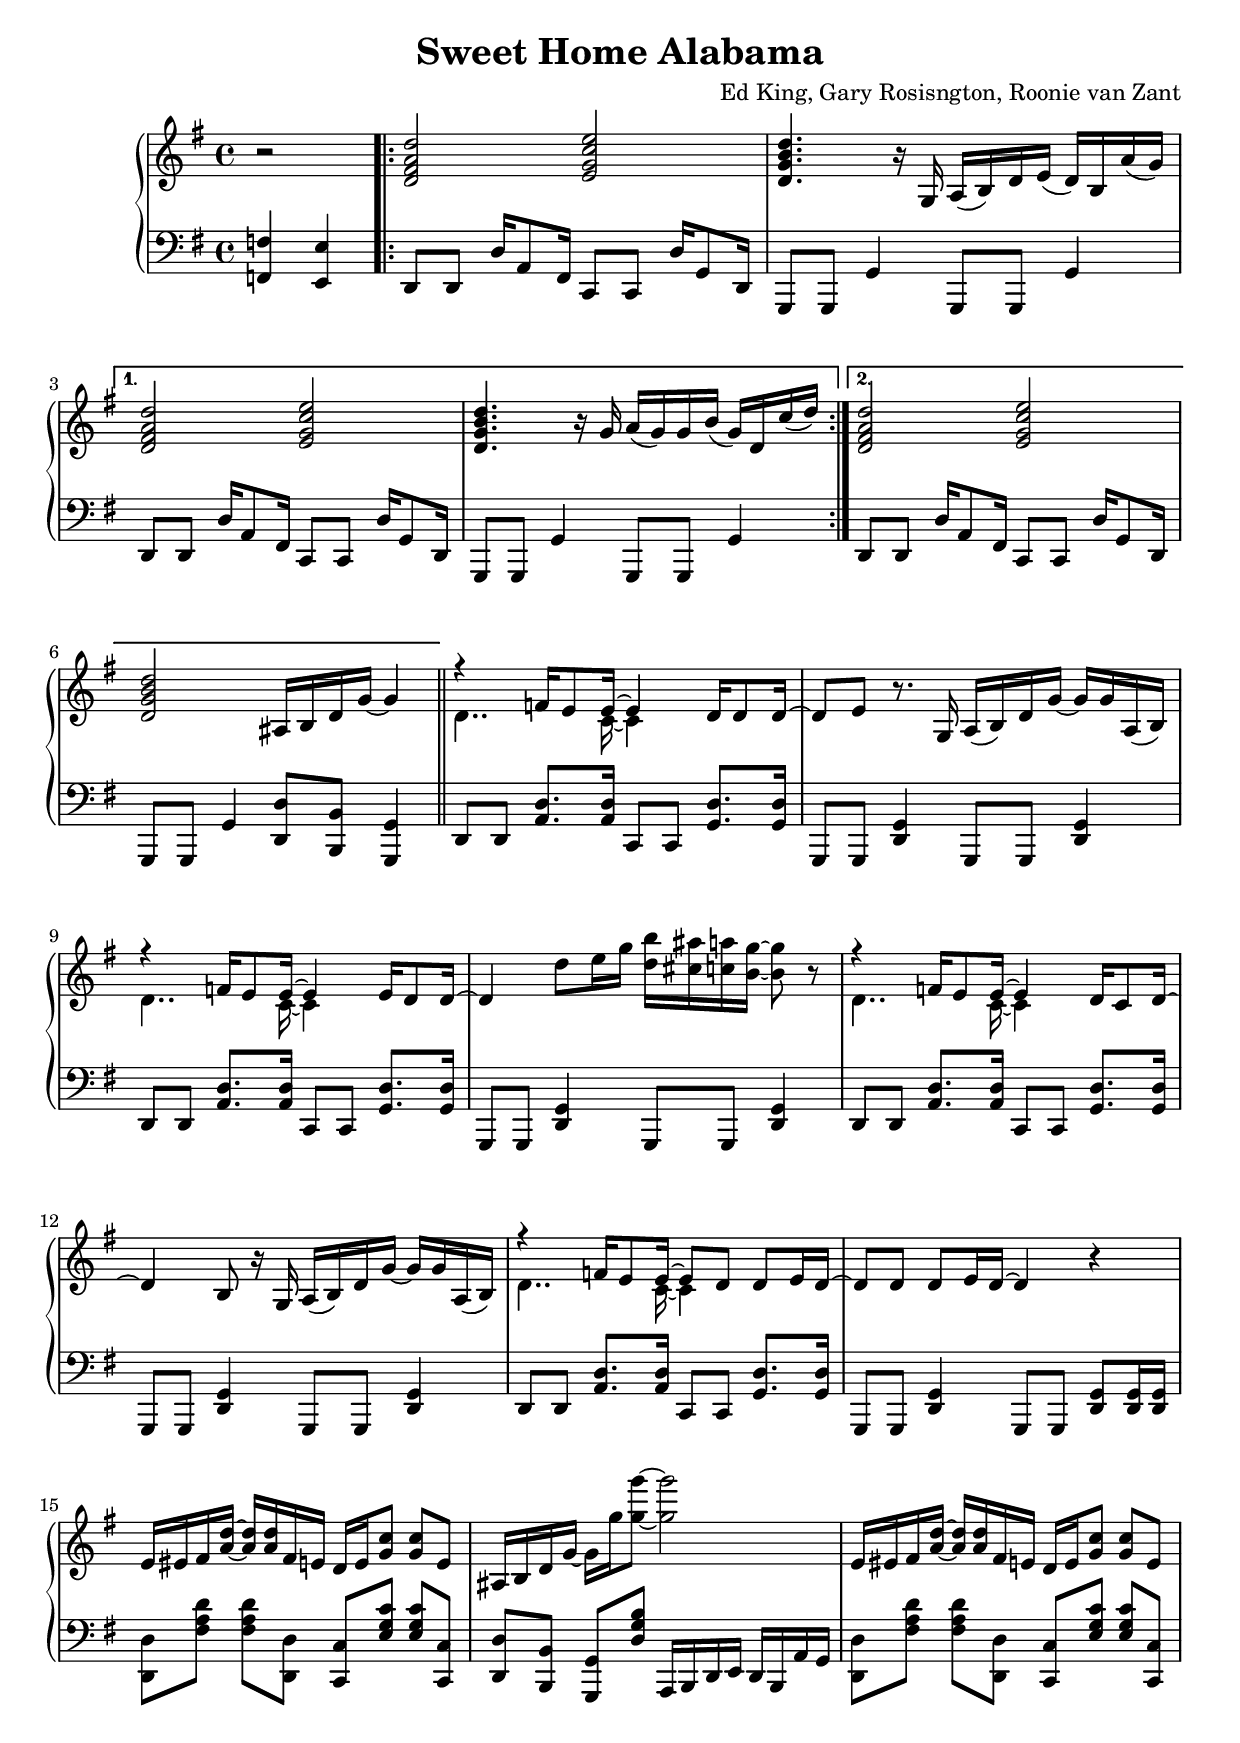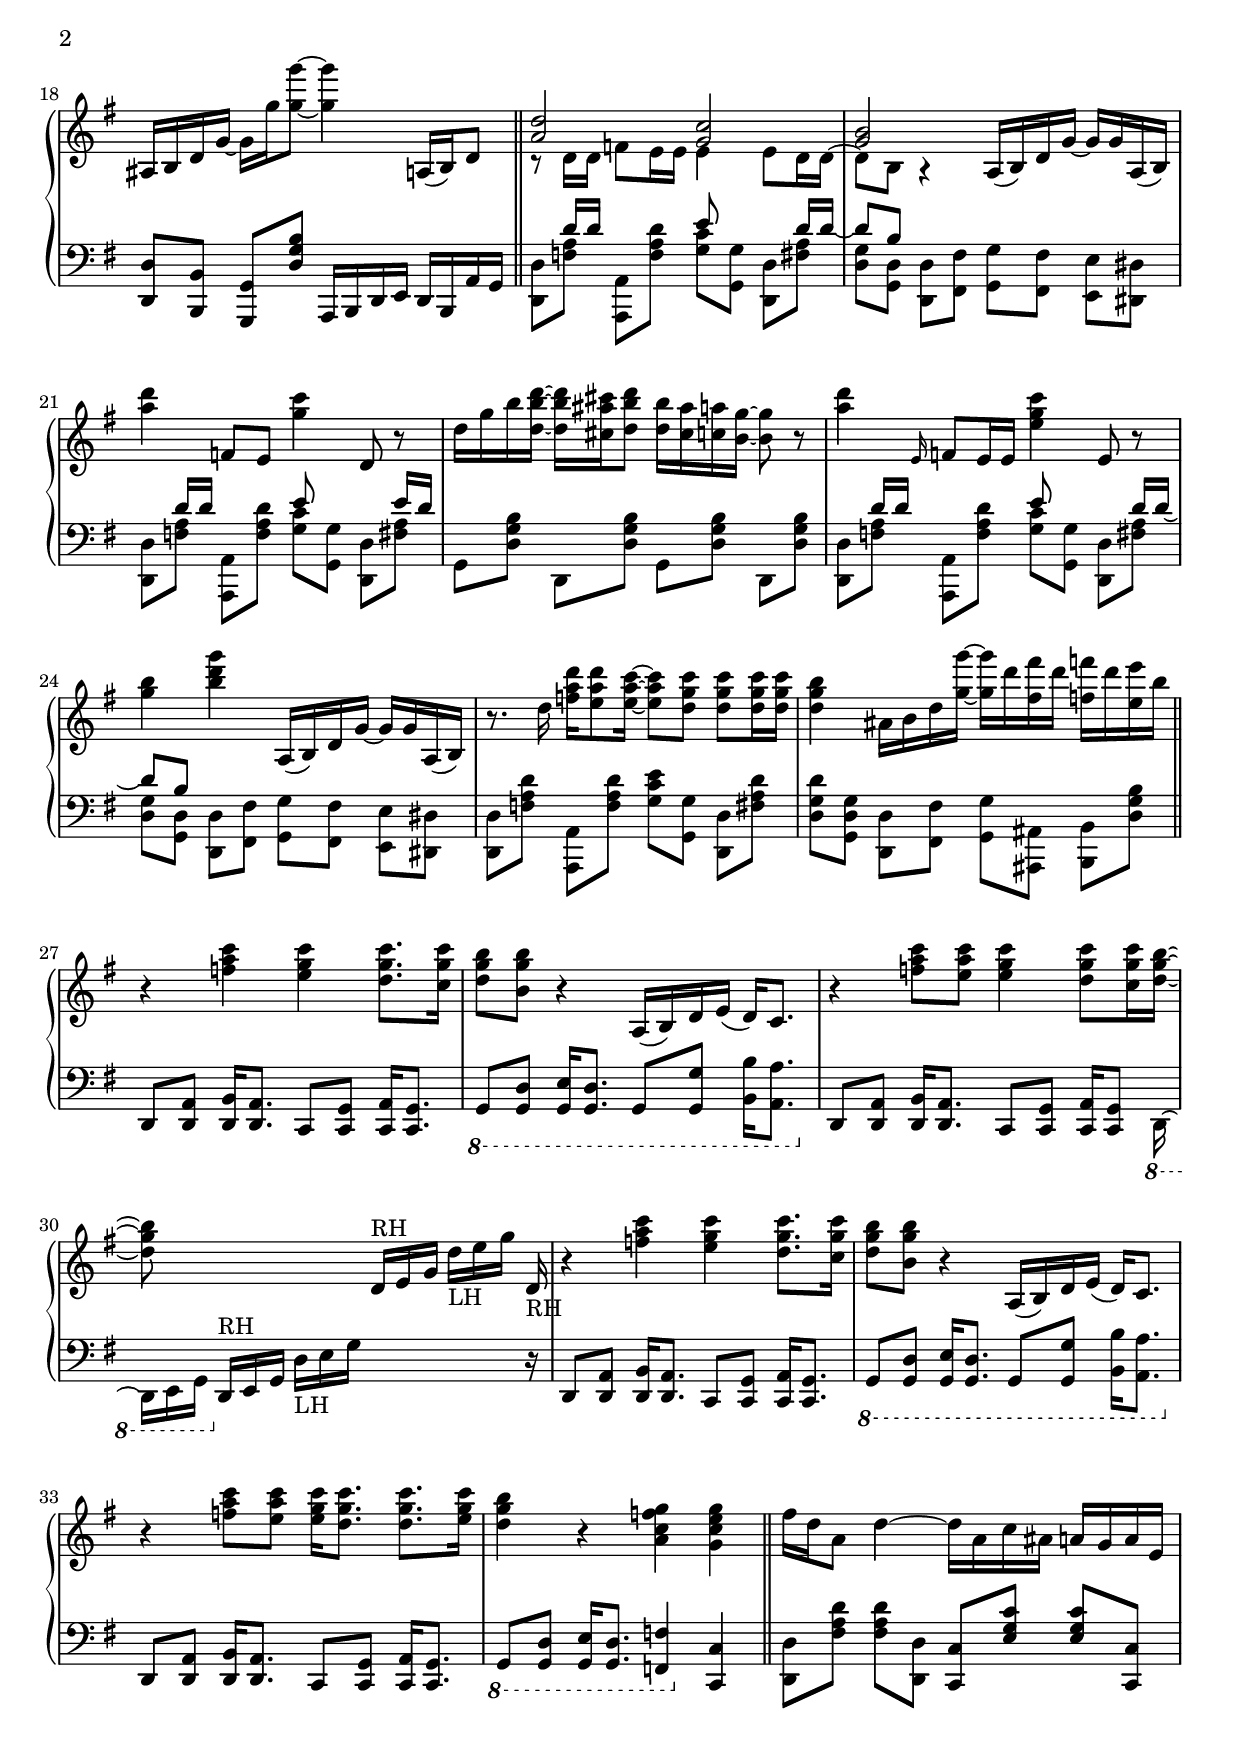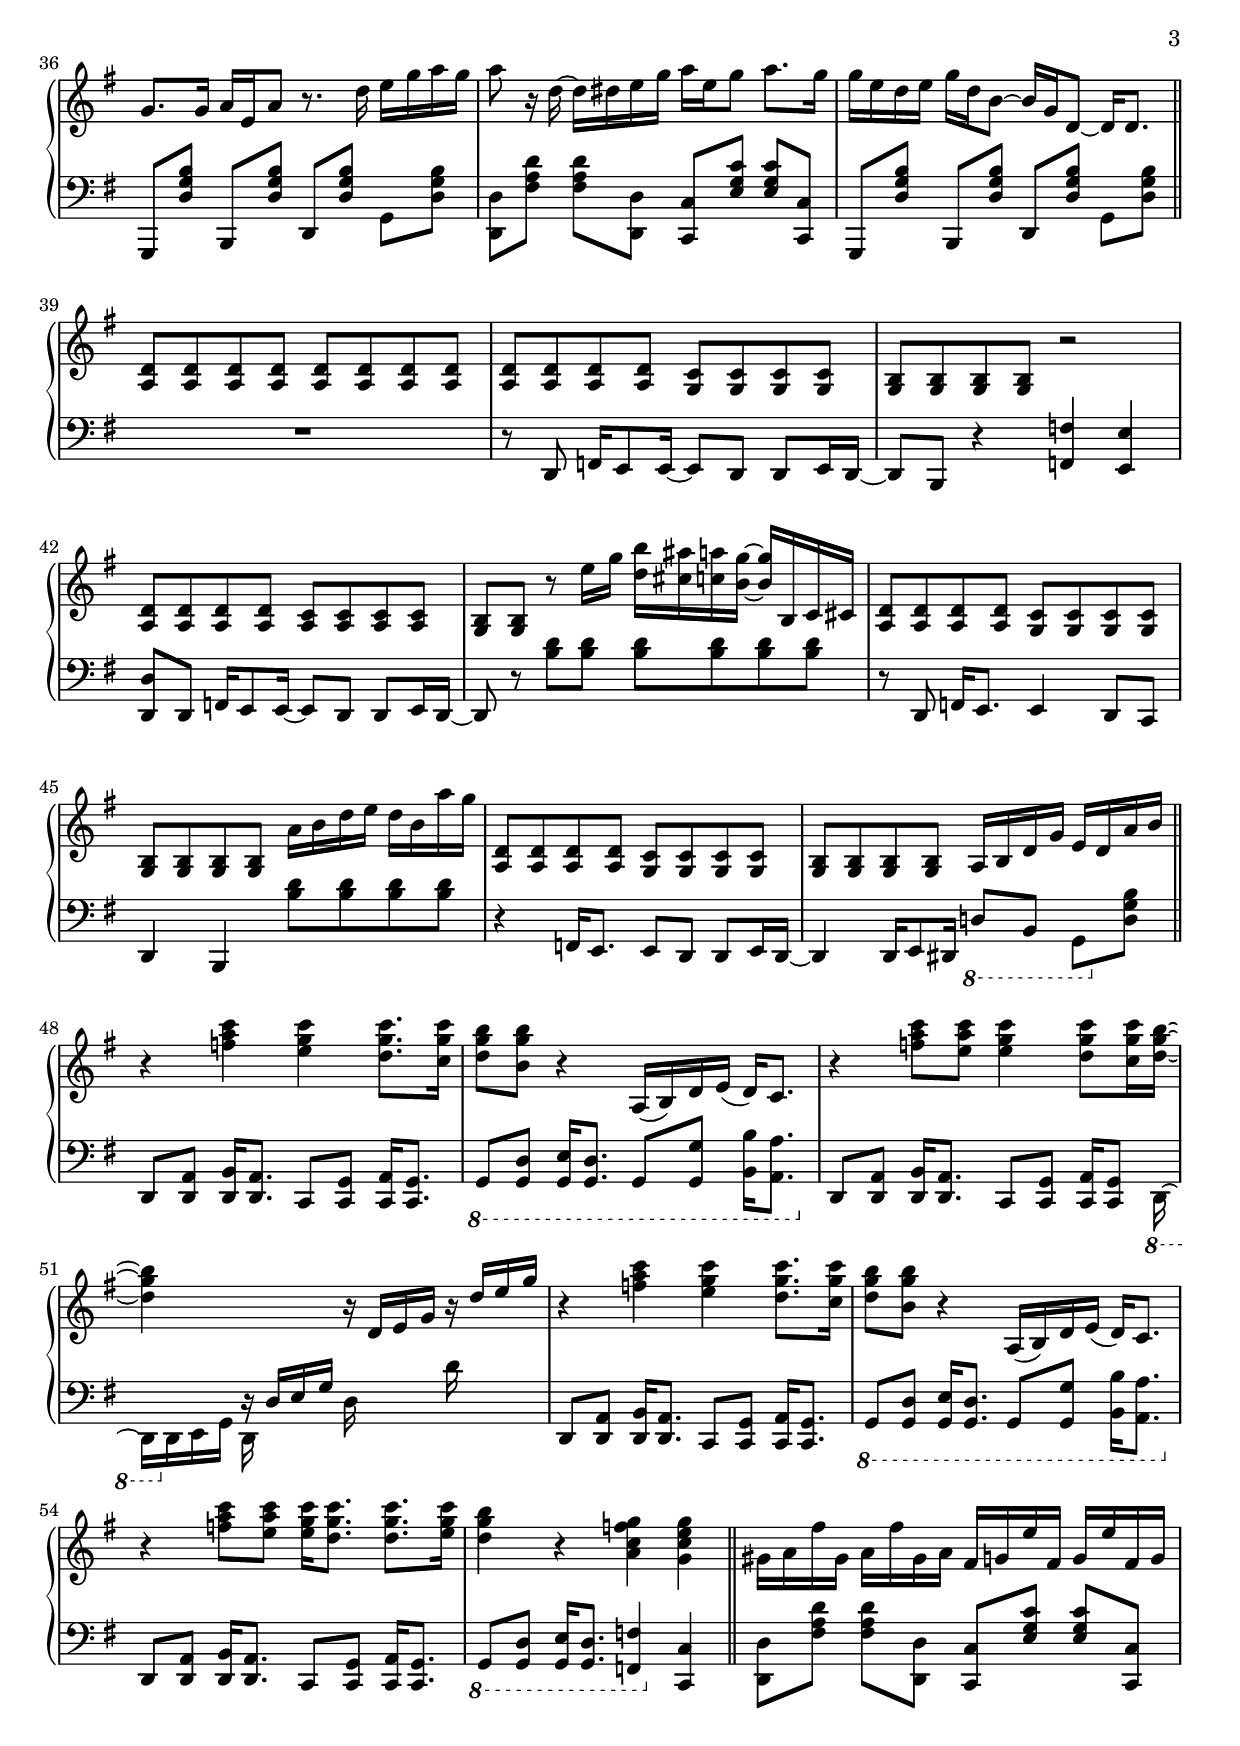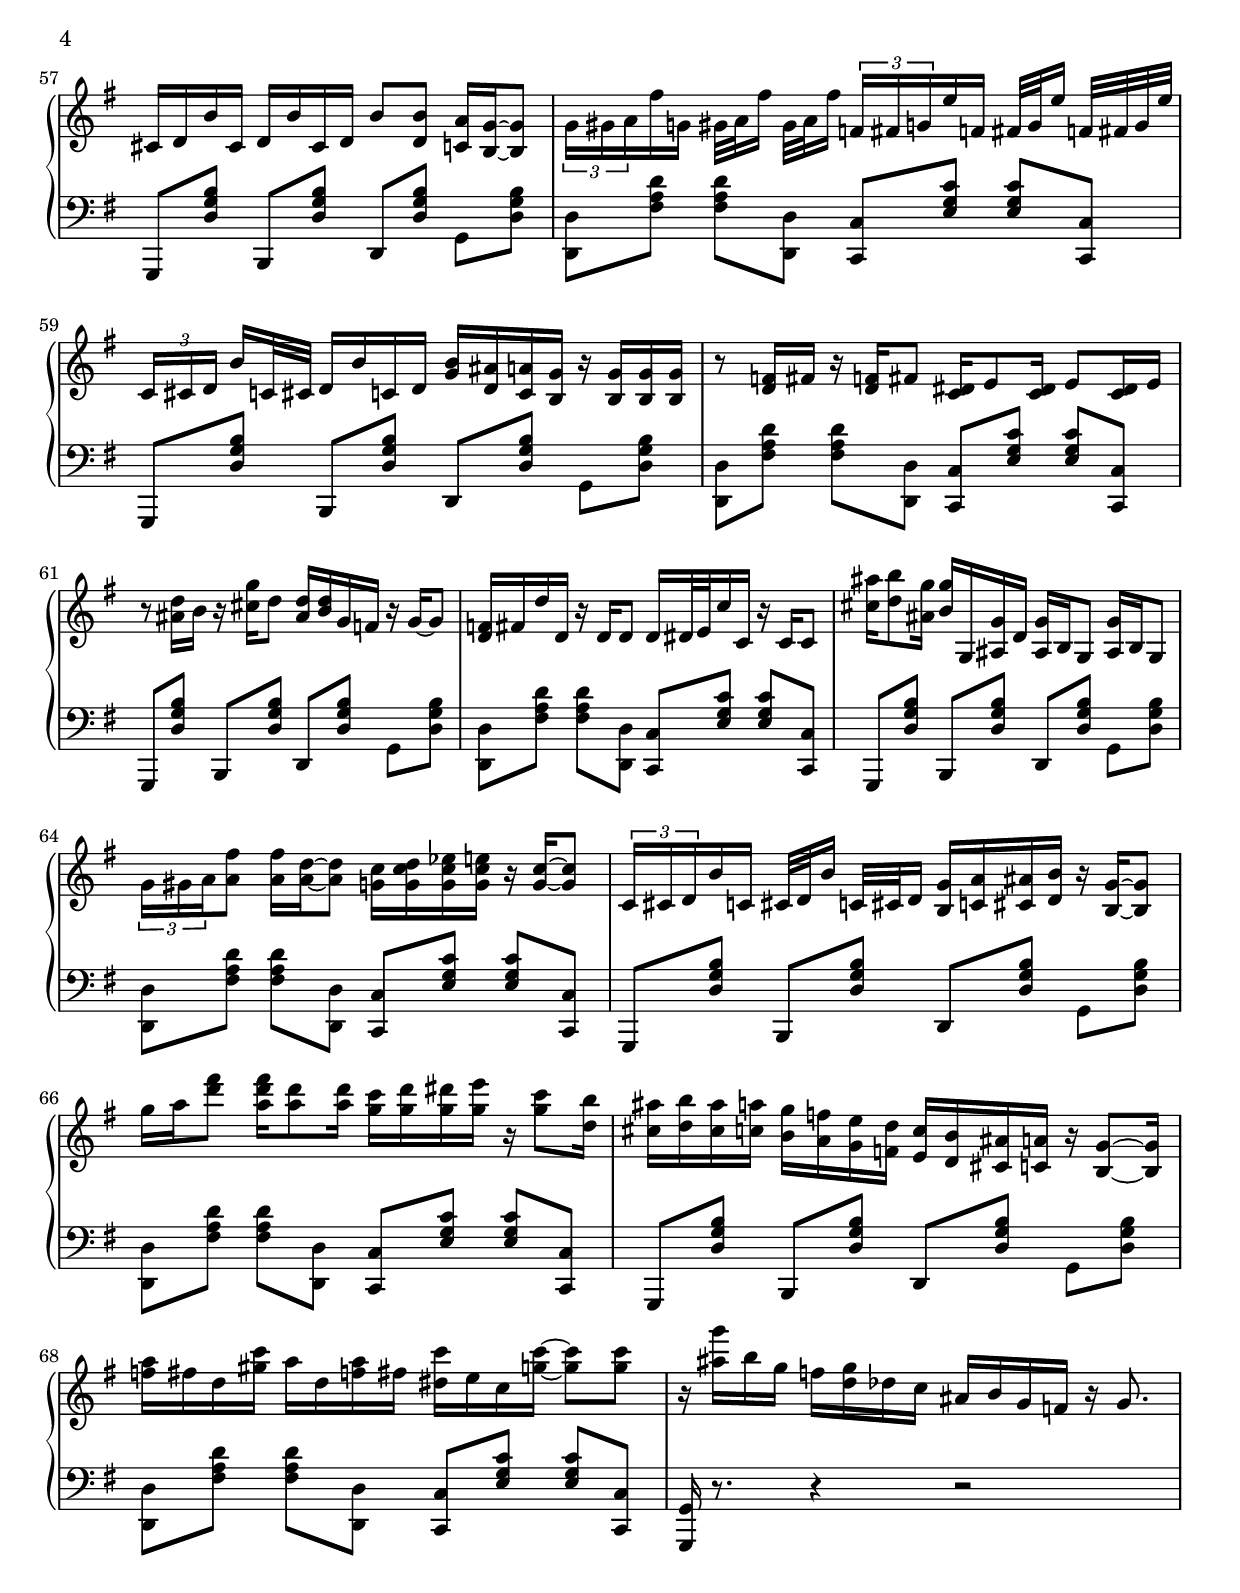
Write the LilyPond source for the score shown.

\version "2.18.2"

\header {
  title = "Sweet Home Alabama"
  composer = "Ed King, Gary Rosisngton, Roonie van Zant"
}

\score {
  \relative c'' {
    \new PianoStaff
    <<
      \new Staff = "up" {
	\clef treble
	\key g \major
	
	\partial 2 r2
				%Intro riff
	\repeat volta 2 {
	  <d, fis a d>2 <e g c e> <d g b d>4. r16
	  g,16 a( b) d e( d) b a'( g)}
	\alternative {
	  {<d fis a d>2 <e g c e> <d g b d>4. r16
	    g16 a( g) g b( g) d c'( d)}
	  {<d, fis a d>2 <e g c e> <d g b d>
	    ais16 b d g~ g4}}
	
				%First verse
	\bar "||"
	<<
	  {r4 f16 e8 e16~ e4 d16 d8 d16~ d8[ e]} % Big wheels keep on turnin'
	  \\
	  {\stemDown d4.. c16~ c4}
	>>
	r8. g16
	a16( b) d g~ g g a,( b) %guitar riff
	<<
	  {r4 f'16 e8 e16~ e4 e16 d8 d16~ d4} %Carry me home to see my kin
	  \\
	  {\stemDown d4.. c16~ c4}
	>>
	d'8 e16 g <d b'>16 <cis ais'> <c a'> <b g'>~ <b g'>8 r8
        <<
	  {r4 f16 e8 e16~ e4 d16 c8 d16~ d4 b8} %Singin' songs about the southland
	  \\
	  {\stemDown d4.. c16~ c4}
	>>
	r16 g16
	a16( b) d g~ g g a,( b) %guitar riff
	<<
				%Miss Alabamy once again
				%and I think it's a sin
	  {r4 f'16 e8 e16~ e8 d d e16 d~ d8 d d e16 d~ d4}
	  \\
	  {\stemDown d4.. c16~ c4}
	>>
	r4
	
				%Guitar riff
	e16 eis fis <a d>~ <a d> <a d> fis e
	d16 e <g c>8 <g c> e |
	ais,16 b d g~ g16 g' <g g'>8~ <g g'>2 |
	e,16 eis fis <a d>~ <a d> <a d> fis e
	d16 e <g c>8 <g c> e |
	ais,16 b d g~ g16 g' <g g'>8~ <g g'>4 a,,16( b) d8 |


	
		
				%Second Verse RH
	\bar "||"
				%Well I heard Mr Young
				%sing about her
	\new Voice = "first"
	<< \stemUp
	   { <a' d>2 <g c> <g b> s2}
	\new Voice = "second"
	   { \stemDown
	     r8 d16 d f8 e16 e e4 e8 d16 d~ | d8 b r4
	     \stemNeutral
	     a16( b) d g~ g g a,( b) } | >>
				%Heard ole Neil put her down
	<a'' d>4 f,8 e <g' c>4 d,8 r
				%Breeze from Alabama
	d'16 g b <d, b' d>~ <d b' d> <cis ais' cis> <d b' d>8
	<d b'>16 <cis ais'> <c a'> <b g'>~ <b g'>8 r8
				%Hope Neil Young will remember
	<a' d>4 \grace e,16 f8 e16 e <e' g c>4 e,8 r
	<g' b>4 <b d g> a,,16( b) d g~ g g a,( b)

				%Southern man don't need him around
				%anyhow
	r8. d'16 <f a d>16 <e a d>8 <e a c>16~ <e a c>8 <d g c>8
	<d g c> <d g c>16 <d g c> |
	<d g b>4 ais16 b d <g g'>~
	<g g'> d' <fis, fis'> d' <f, f'> d' <e, e'> b' 

	
				%Chorus 1
	\bar "||"
	r4 <f a c>4 <e g c> <d g c>8. <c g' c>16 %Sweet Home Ala-
	<d g b>8 <b g' b> r4 a,16( b) d e( d) c8. %-bama
	r4 <f' a c>8 <e a c> <e g c>4 <d g c>8 <c g' c>16 <d g b>~ %Where the skies are so
	<d g b>8 %blue
	\change Staff = "down"
	\stemUp
	\skip 16 d,,,16^"RH" [ e g ] \skip 8.
	\change Staff = "up"
	d''16^"RH" [ e g ] \skip 8 \skip 16 d_"RH" |
	
	\stemNeutral
	r4 <f' a c>4 <e g c> <d g c>8. <c g' c>16 %Sweet Home Ala-
	<d g b>8 <b g' b> r4 a,16( b) d e( d) c8. %-bama
	r4 <f' a c>8 <e a c> <e g c>16 <d g c>8. <d g c> <e g c>16 %Lord .. to
	<d g b>4 r4 <a c f g>4 <g c e g> %you
	
				%Guitar solo
	\bar "||"
	fis'16 d a8 d4~ d16 a c ais a g a e
	g8. g16 a e a8 r8. d16 e g a g
	a8 r16 d,~ d dis e g a e g8 a8. g16
	g e d e g d b8~ b16 g d8~ d16 d8.
	\bar "||"
	
				%Verse 3
	\repeat unfold 8 <a d>8
	\repeat unfold 4 <a d> % Birming
	\repeat unfold 4 <g c> % ham loves the
	\repeat unfold 4 <g b> %governor
	r2 %Boo, boo
	\repeat unfold 4 <a d>8 %We all
	\repeat unfold 4 <a c>% did what we could
	<g b> <g b> r8 e''16 g
	<d b'>16 <cis ais'> <c a'> <b g'>~ <b g'>16 b, c cis
	\repeat unfold 4 <a d>8 %Water-
	\repeat unfold 4 <g c>8 %gate does not
	\repeat unfold 4 <g b> %bother me
	a'16 b d e d b a' g
	\repeat unfold 4 <a,, d>8 %Does your
	\repeat unfold 4 <g c> %conscience bother
	\repeat unfold 4 <g b> %you? Tell me
	a16 b d g e d a' b
	
				%Chorus 2
	\bar "||"
	r4 <f' a c>4 <e g c> <d g c>8. <c g' c>16 %Sweet Home Ala-
	<d g b>8 <b g' b> r4 a,16( b) d e( d) c8. %-bama
	r4 <f' a c>8 <e a c> <e g c>4 <d g c>8 <c g' c>16 <d g b>~ %Where the skies are so
	%blue
	<d g b>4
	\stemUp \change Staff = "down"
	r16 d,, e g
	\change Staff = "up"
	r16 d' e g
	r16 d' e g
	\stemNeutral
	r4 <f a c>4 <e g c> <d g c>8. <c g' c>16 %Sweet Home Ala-
	<d g b>8 <b g' b> r4 a,16( b) d e( d) c8. %-bama
	r4 <f' a c>8 <e a c> <e g c>16 <d g c>8. <d g c> <e g c>16 %Lord .. to
	<d g b>4 r4 <a c f g>4 <g c e g> %you
	
				%Piano Solo
	\bar "||"
	gis16 a fis' gis, a fis' gis, a
	fis g e' fis, g e' fis, g
	cis, d b' cis, d b' cis, d
	b'8 <d, b'> <c a'>16 <b g'>~ <b g'>8
	\tuplet 3/2 {g'16[ gis a} fis'16 g,] gis32[ a fis'16] gis,32 a fis'16
	\tuplet 3/2 {f,16[ fis g} e'16 f,] fis32[ g e'16] f,32 fis g e'
	\tuplet 3/2 {c,16[ cis d]} b'16[ c,32 cis] d16 b' c, d
	<g b>16 <d ais'> <c a'> <b g'> 16r <b g'>16 <b g'> <b g'>
	r8 <d f>16 fis16 r <d f>16 fis8 <c dis>16 e8 <c dis>16 e8 <c dis>16 e
	r8 <ais d>16 b r16 <cis g'> d8 <ais d>16 <b d> g f r g~ g8
	<d f>16 fis d' d, r16 d d8 d16 dis32 e c'16 c, r16 c c8
	<cis' ais'>16 <d b'>8 <ais g'>16 <b g'> g, <ais g'> d
	<ais g'> b g8 <ais g'>16 b g8
	\tuplet 3/2 {g'16 gis a} <a fis'>8 <a fis'>16 <a d>~ <a d>8
	<g c>16 <g c d> <g c es> <g c e> 16r <g c>~ <g c>8
	\tuplet 3/2 {c,16 cis d} b' c, cis32[ d b'16] c,32[ cis d16]
	<b g'>16 <c a'> <cis ais'> <d b'> r16 <b g'>16~ <b g'>8
	g''16 a <d fis>8 <a d fis>16 <a d>8 <a d>16
	<g c>16 <g d'> <g dis'> <g e'> r16 <g c>8 <d b'>16
	<cis ais'>16 <d b'> <cis ais'> <c a'> <b g'> <a f'> <g e'> <f d'>
	<e c'> <d b'> <cis ais'> <c a'> r16 <b g'>8~ <b g'>16
	<f'' a>16 fis d <gis c> a d, <f a> fis <dis c'> e c <g' c>~ <g c>8 <g c>
	r16 <ais g'> b g f <d g> des c ais b g f r16 g8.
      }

				%Left Hand
      
      \new Staff = "down" {
	\clef "bass"
	\key g \major
	
	\partial 2 <f,, f'>4 <e e'>
				%Intro riff
	\repeat unfold 2 {
	  d8 d d'16 a8 fis16 c8 c d'16 g,8 d16
	  g,8 g g'4 g,8 g g'4
	}
	d8 d d'16 a8 fis16 c8 c d'16 g,8 d16
	g,8 g g'4 <d d'>8 <b b'> <g g'>4

				%First Verse
	\repeat unfold 3 {
	  d'8 d <a' d>8. <a d>16 c,8 c <g' d'>8. <g d'>16
	  g,8 g <d' g>4 g,8 g <d' g>4
	}
	d8 d <a' d>8. <a d>16 c,8 c <g' d'>8. <g d'>16
	g,8 g <d' g>4 g,8 g <d' g>8 <d g>16 <d g>

				%Guitar riff
	\repeat unfold 2 {
	  <d d'>8 [ <fis' a d> ] <fis a d> [ <d, d'>8 ]
	  <c c'>8 [ <e' g c> ] <e g c> [ <c, c'> ] 
	  <d d'>8 [ <b b'> ] <g g'> [ <d'' g b> ]
	  a,16 b d e d b a' g
	}
				%Second Verse LH
	<<
	  \new Voice = "first" %Rag bass
	  {
	    \stemDown
				%Well I heard Mister Young
				%sing about her
	    <d d'>8[ <f' a> ] <a,, a'> [ <f'' a d> ]
	    <g c> [ <g, g'> ] <d d'> [ <fis' a> ]
	    <d g> [ <g, d'> ] <d d'> [ <fis fis'> ]
	    <g g'> [ <fis fis'> ] <e e'> [ <dis dis'> ]
				%Well I heard ole Neil put her down
	    <d d'>8 [ <f' a> ] <a,, a'> [ <f'' a d> ]
	    <g c> [ <g, g'> ] <d d'> [ <fis' a> ]
				%Breeze from Alabama
	    \repeat unfold 2 {g,[ <d' g b> ] d, <d' g b>}
				%Well I hope Neil Young
				%will remember
	    <d, d'>8[ <f' a> ] <a,, a'> [ <f'' a d> ]
	    <g c> [ <g, g'> ] <d d'> [ <fis' a> ]
	    <d g> [ <g, d'> ] <d d'> [ <fis fis'> ]
	    <g g'> [ <fis fis'> ] <e e'> [ <dis dis'> ]
				%Southern man don't need him around
	    <d d'>8 [ <f' a d> ] <a,, a'> [ <f'' a d> ]
	    <g c e> [ <g, g'> ] <d d'> [ <fis' a d> ]
	    <d g d'> [ <g, d' g> ] <d d'> [ <fis fis'> ]
	    <g g'> [ <ais, ais'> ] <b b'> [ <d' g b> ]
		    
	  }
	  \new Voice = "second" %Melody bits
	  {
				%Well I heard Neil Young
				%sing about her
	    \stemUp
	    \skip 8 d'16 d \skip 4 e8 \skip 4 d16 d~
	    d8 b \skip 2.
				%Heard ole Neil put her down
	    \skip 8 d16 d \skip 4 e8 \skip 4 e16 d
				%Breeze from Alabama
	    \skip 1
	    %Hope Neil Young will remember
	    \skip 8 d16 d \skip 4 e8 \skip 4 d16 d~
	    d8 b \skip 2.
	
	  }
	>>

	\stemNeutral
	
				%Chorus 1
				%Sweet Home Alabama
	d,,8 <d a'> <d b'>16 <d a'>8.
	c8 <c g'> <c a'>16 <c g'>8. |
	\ottava #-1
	g8 <g d'> <g e'>16 <g d'>8.
	g8 <g g'> <b b'>16 <a a'>8. |
	\ottava #0
				%Where the skies are so blue
	d8 <d a'> <d b'>16 <d a'>8.
	c8 <c g'> <c a'>16 [ <c g'>8 ]
	\ottava #-1 \stemDown
	d,16~ | d e g
	\ottava #0
	\skip 8.
	d''16_"LH" [ e g ] \skip 16 \skip 8
	\change Staff = "up"
	d''16_"LH" [ e g ]
	\change Staff = "down" r16 |
	\stemNeutral
				%Sweet Home Alabama
	d,,,8 <d a'> <d b'>16 <d a'>8.
	c8 <c g'> <c a'>16 <c g'>8. |
	\ottava #-1
	g8 <g d'> <g e'>16 <g d'>8.
	g8 <g g'> <b b'>16 <a a'>8. |
	\ottava #0
				%Lord I'm coming home to you
	d8 <d a'> <d b'>16 <d a'>8.
	c8 <c g'> <c a'>16 <c g'>8. |
	\ottava #-1
	g8 <g d'> <g e'>16 <g d'>8.
	<f f'>4
	\ottava #0
	<c' c'>

				%Guitar Solo
	\repeat unfold 2 {
	  <d d'>8 [ <fis' a d> ] <fis a d> [ <d, d'> ]
	  <c c'> [ <e' g c> ] <e g c> [ <c, c'> ] |
	  g [ <d'' g b> ] b, [ <d' g b> ]
	  d, [ <d' g b> ] g, [ <d' g b> ] |
	  }

	%<d, d'>8 [ <fis' a d> ] <fis a d> [ <d, d'> ]
	%<c c'> [ <e' g c> ] <e g c> [ <c, c'> ] |
	%g [ <d'' g b> ] b, [ <d' g b> ]
	%<g, g'>8 f'16 d~ d b c cis

				%Verse 3
	R1
				%In Birmingham they love
				%the governor
	r8 d, f16 e8 e16~ e8 d d e16 d~ |
	d8 b r4 <f' f'>4 <e e'> |
				%Now we all did what we could do
	<d d'>8 d f16 e8 e16~ e8 d d e16 d~|
	d8 r8 \repeat unfold 6 {<d'' b>8}
				%Watergate does not bother me
	r8 d,,8 f16 e8. e4 d8 c d4 b4
	\repeat unfold 4 {<d'' b>8} |
				%Does your conscience bother you?
	r4 f,,16 e8. e8 d d e16 d~
	d4 d16 e8 dis16 
	\ottava #-1
	d8 [ b ]  g8 [ 
	\ottava #0
	<d'' g b> ] |

				%Chorus 2
				%Sweet Home Alabama
	d,8 <d a'> <d b'>16 <d a'>8.
	c8 <c g'> <c a'>16 <c g'>8. |
	\ottava #-1
	g8 <g d'> <g e'>16 <g d'>8.
	g8 <g g'> <b b'>16 <a a'>8. |
	\ottava #0
				%Where the skies are so blue
	d8 <d a'> <d b'>16 <d a'>8.
	c8 <c g'> <c a'>16 [ <c g'>8 ]
	\stemDown \ottava #-1
	d,16~ | d
	\ottava #0
	d'16 e g
	d16 \skip 8.
	d'16 \skip 8.
	d'16 \skip 8. |
	\stemNeutral
				%Sweet Home Alabama
	d,,8 <d a'> <d b'>16 <d a'>8.
	c8 <c g'> <c a'>16 <c g'>8. |
	\ottava #-1
	g8 <g d'> <g e'>16 <g d'>8.
	g8 <g g'> <b b'>16 <a a'>8. |
	\ottava #0
				%Lord I'm coming home to you
	d8 <d a'> <d b'>16 <d a'>8.
	c8 <c g'> <c a'>16 <c g'>8. |
	\ottava #-1
	g8 <g d'> <g e'>16 <g d'>8.
	<f f'>4
	\ottava #0
	<c' c'>

				%Piano solo
	\repeat unfold 6 {
	  <d d'>8 [ <fis' a d> ] <fis a d> [ <d, d'> ]
	  <c c'> [ <e' g c> ] <e g c> [ <c, c'> ] |
	  g [ <d'' g b> ] b, [ <d' g b> ]
	  d, [ <d' g b> ] g, [ <d' g b> ] |
	  }
	<d, d'>8 [ <fis' a d> ] <fis a d> [ <d, d'> ]
	<c c'> [ <e' g c> ] <e g c> [ <c, c'> ]
	<g g'>16 r8. r4 r2
      }
    >>
  }
  
  %Generate MIDI output
  %\midi{ \tempo 4 = 98}

}
